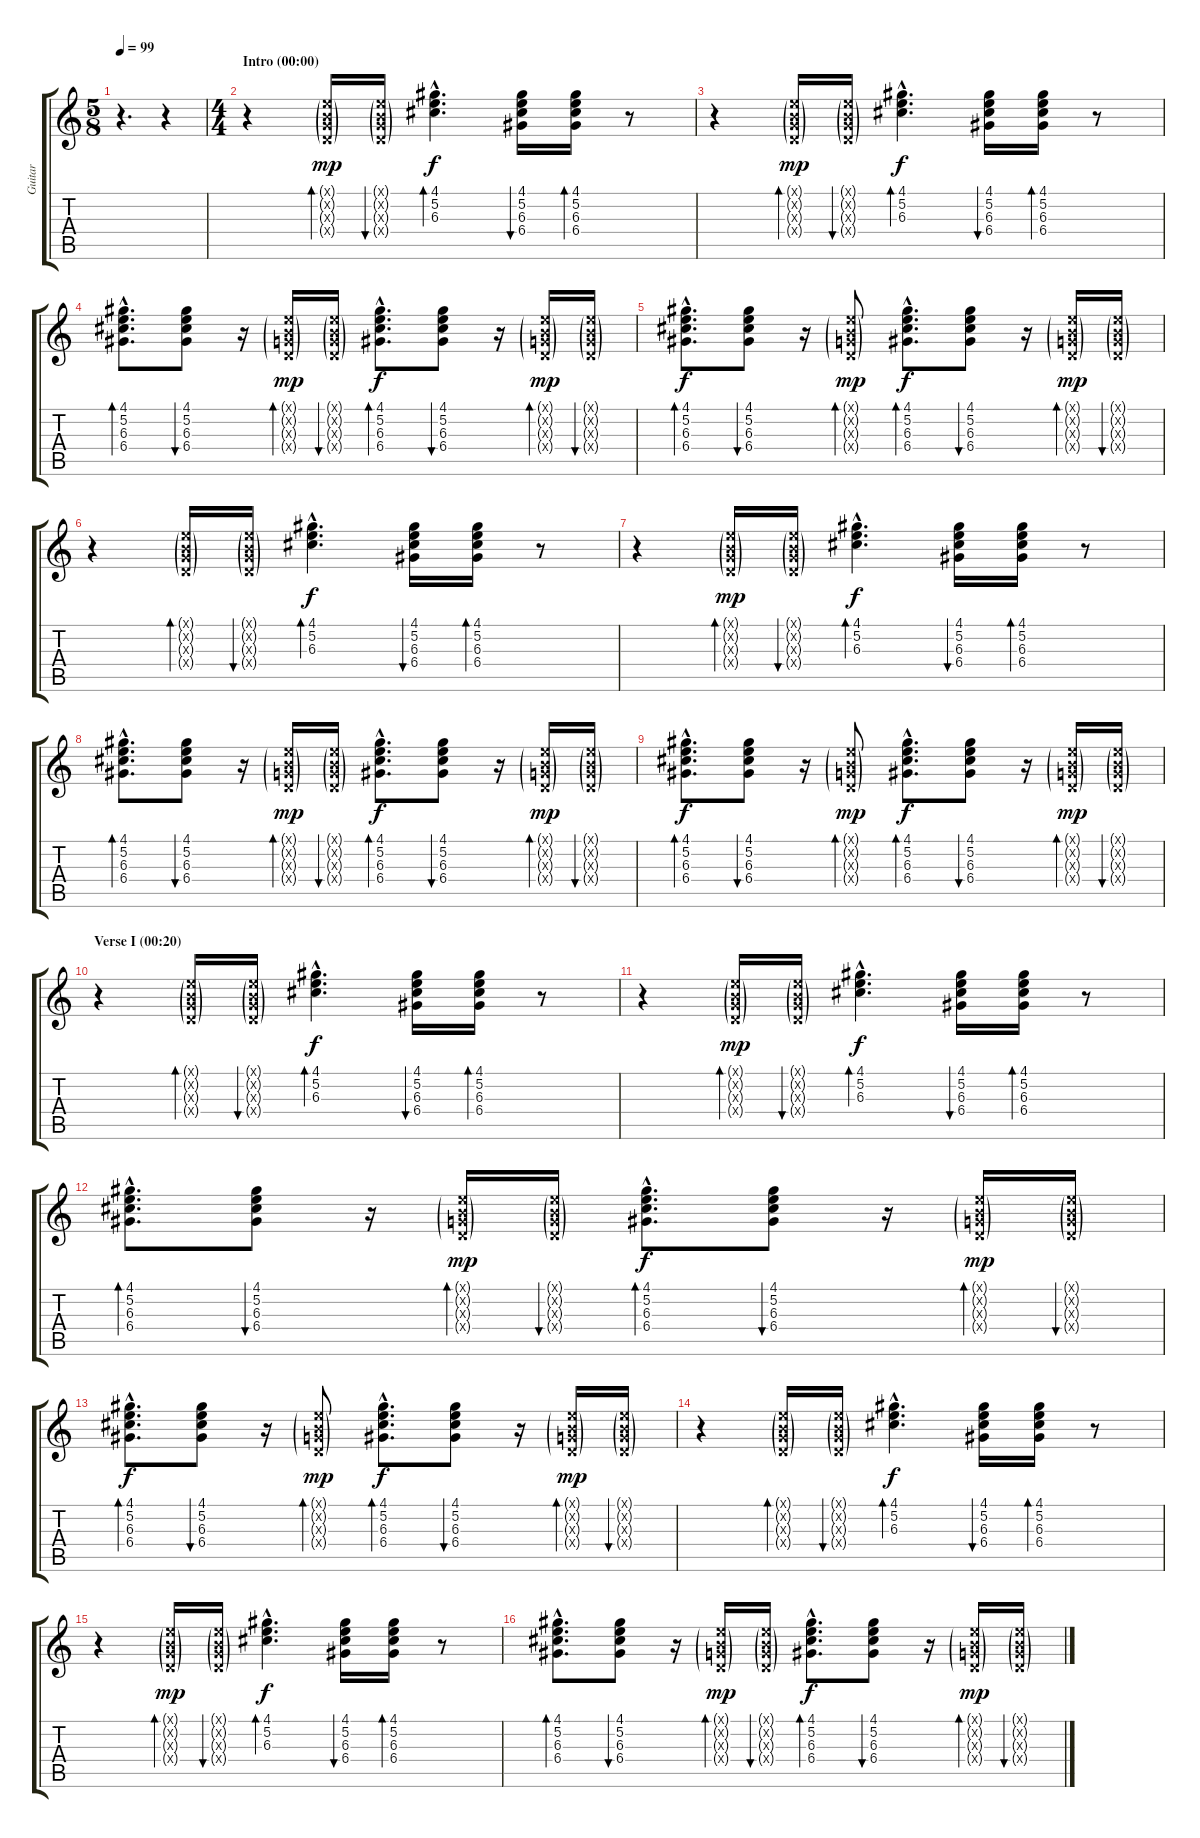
\track ("Guitar" "Guitar") {instrument acousticguitarsteel}
\staff {score tabs}
\tuning (E4 B3 G3 D3 A2 E2) {hide}
\ts (5 8)
\tempo 99
\clef g2
\ks c
r.4{d dy mp instrument acousticguitarsteel} r.4 |
\ts (4 4)
\section ("" "Intro (00:00)")
r.4 (0.1{g x} 0.2{g x} 0.3{g x} 0.4{g x}).16{bd 60} (0.1{g x} 0.2{g x} 0.3{g x} 0.4{g x}).16{bu 60} (4.1{hac} 5.2{hac} 6.3{hac}).4{d bd 60 dy f} (4.1 5.2 6.3 6.4).16{bu 60} (4.1 5.2 6.3 6.4).16{bd 60} r.8 |
r.4 (0.1{g x} 0.2{g x} 0.3{g x} 0.4{g x}).16{bd 60 dy mp} (0.1{g x} 0.2{g x} 0.3{g x} 0.4{g x}).16{bu 60} (4.1{hac} 5.2{hac} 6.3{hac}).4{d bd 60 dy f} (4.1 5.2 6.3 6.4).16{bu 60} (4.1 5.2 6.3 6.4).16{bd 60} r.8 |
(4.1{hac} 5.2{hac} 6.3{hac} 6.4{hac}).8{d bd 60} (4.1 5.2 6.3 6.4).8{bu 60} r.16 (0.1{g x} 0.2{g x} 0.3{g x} 0.4{g x}).16{bd 60 dy mp} (0.1{g x} 0.2{g x} 0.3{g x} 0.4{g x}).16{bu 60} (4.1{hac} 5.2{hac} 6.3{hac} 6.4{hac}).8{d bd 60 dy f} (4.1 5.2 6.3 6.4).8{bu 60} r.16 (0.1{g x} 0.2{g x} 0.3{g x} 0.4{g x}).16{bd 60 dy mp} (0.1{g x} 0.2{g x} 0.3{g x} 0.4{g x}).16{bu 60} |
(4.1{hac} 5.2{hac} 6.3{hac} 6.4{hac}).8{d bd 60 dy f} (4.1 5.2 6.3 6.4).8{bu 60} r.16 (0.1{g x} 0.2{g x} 0.3{g x} 0.4{g x}).8{bd 60 dy mp} (4.1{hac} 5.2{hac} 6.3{hac} 6.4{hac}).8{d bd 60 dy f} (4.1 5.2 6.3 6.4).8{bu 60} r.16 (0.1{g x} 0.2{g x} 0.3{g x} 0.4{g x}).16{bd 60 dy mp} (0.1{g x} 0.2{g x} 0.3{g x} 0.4{g x}).16{bu 60} |
r.4 (0.1{g x} 0.2{g x} 0.3{g x} 0.4{g x}).16{bd 60} (0.1{g x} 0.2{g x} 0.3{g x} 0.4{g x}).16{bu 60} (4.1{hac} 5.2{hac} 6.3{hac}).4{d bd 60 dy f} (4.1 5.2 6.3 6.4).16{bu 60} (4.1 5.2 6.3 6.4).16{bd 60} r.8 |
r.4 (0.1{g x} 0.2{g x} 0.3{g x} 0.4{g x}).16{bd 60 dy mp} (0.1{g x} 0.2{g x} 0.3{g x} 0.4{g x}).16{bu 60} (4.1{hac} 5.2{hac} 6.3{hac}).4{d bd 60 dy f} (4.1 5.2 6.3 6.4).16{bu 60} (4.1 5.2 6.3 6.4).16{bd 60} r.8 |
(4.1{hac} 5.2{hac} 6.3{hac} 6.4{hac}).8{d bd 60} (4.1 5.2 6.3 6.4).8{bu 60} r.16 (0.1{g x} 0.2{g x} 0.3{g x} 0.4{g x}).16{bd 60 dy mp} (0.1{g x} 0.2{g x} 0.3{g x} 0.4{g x}).16{bu 60} (4.1{hac} 5.2{hac} 6.3{hac} 6.4{hac}).8{d bd 60 dy f} (4.1 5.2 6.3 6.4).8{bu 60} r.16 (0.1{g x} 0.2{g x} 0.3{g x} 0.4{g x}).16{bd 60 dy mp} (0.1{g x} 0.2{g x} 0.3{g x} 0.4{g x}).16{bu 60} |
(4.1{hac} 5.2{hac} 6.3{hac} 6.4{hac}).8{d bd 60 dy f} (4.1 5.2 6.3 6.4).8{bu 60} r.16 (0.1{g x} 0.2{g x} 0.3{g x} 0.4{g x}).8{bd 60 dy mp} (4.1{hac} 5.2{hac} 6.3{hac} 6.4{hac}).8{d bd 60 dy f} (4.1 5.2 6.3 6.4).8{bu 60} r.16 (0.1{g x} 0.2{g x} 0.3{g x} 0.4{g x}).16{bd 60 dy mp} (0.1{g x} 0.2{g x} 0.3{g x} 0.4{g x}).16{bu 60} |
\section ("" "Verse I (00:20)")
r.4 (0.1{g x} 0.2{g x} 0.3{g x} 0.4{g x}).16{bd 60} (0.1{g x} 0.2{g x} 0.3{g x} 0.4{g x}).16{bu 60} (4.1{hac} 5.2{hac} 6.3{hac}).4{d bd 60 dy f} (4.1 5.2 6.3 6.4).16{bu 60} (4.1 5.2 6.3 6.4).16{bd 60} r.8 |
r.4 (0.1{g x} 0.2{g x} 0.3{g x} 0.4{g x}).16{bd 60 dy mp} (0.1{g x} 0.2{g x} 0.3{g x} 0.4{g x}).16{bu 60} (4.1{hac} 5.2{hac} 6.3{hac}).4{d bd 60 dy f} (4.1 5.2 6.3 6.4).16{bu 60} (4.1 5.2 6.3 6.4).16{bd 60} r.8 |
(4.1{hac} 5.2{hac} 6.3{hac} 6.4{hac}).8{d bd 60} (4.1 5.2 6.3 6.4).8{bu 60} r.16 (0.1{g x} 0.2{g x} 0.3{g x} 0.4{g x}).16{bd 60 dy mp} (0.1{g x} 0.2{g x} 0.3{g x} 0.4{g x}).16{bu 60} (4.1{hac} 5.2{hac} 6.3{hac} 6.4{hac}).8{d bd 60 dy f} (4.1 5.2 6.3 6.4).8{bu 60} r.16 (0.1{g x} 0.2{g x} 0.3{g x} 0.4{g x}).16{bd 60 dy mp} (0.1{g x} 0.2{g x} 0.3{g x} 0.4{g x}).16{bu 60} |
(4.1{hac} 5.2{hac} 6.3{hac} 6.4{hac}).8{d bd 60 dy f} (4.1 5.2 6.3 6.4).8{bu 60} r.16 (0.1{g x} 0.2{g x} 0.3{g x} 0.4{g x}).8{bd 60 dy mp} (4.1{hac} 5.2{hac} 6.3{hac} 6.4{hac}).8{d bd 60 dy f} (4.1 5.2 6.3 6.4).8{bu 60} r.16 (0.1{g x} 0.2{g x} 0.3{g x} 0.4{g x}).16{bd 60 dy mp} (0.1{g x} 0.2{g x} 0.3{g x} 0.4{g x}).16{bu 60} |
r.4 (0.1{g x} 0.2{g x} 0.3{g x} 0.4{g x}).16{bd 60} (0.1{g x} 0.2{g x} 0.3{g x} 0.4{g x}).16{bu 60} (4.1{hac} 5.2{hac} 6.3{hac}).4{d bd 60 dy f} (4.1 5.2 6.3 6.4).16{bu 60} (4.1 5.2 6.3 6.4).16{bd 60} r.8 |
r.4 (0.1{g x} 0.2{g x} 0.3{g x} 0.4{g x}).16{bd 60 dy mp} (0.1{g x} 0.2{g x} 0.3{g x} 0.4{g x}).16{bu 60} (4.1{hac} 5.2{hac} 6.3{hac}).4{d bd 60 dy f} (4.1 5.2 6.3 6.4).16{bu 60} (4.1 5.2 6.3 6.4).16{bd 60} r.8 |
(4.1{hac} 5.2{hac} 6.3{hac} 6.4{hac}).8{d bd 60} (4.1 5.2 6.3 6.4).8{bu 60} r.16 (0.1{g x} 0.2{g x} 0.3{g x} 0.4{g x}).16{bd 60 dy mp} (0.1{g x} 0.2{g x} 0.3{g x} 0.4{g x}).16{bu 60} (4.1{hac} 5.2{hac} 6.3{hac} 6.4{hac}).8{d bd 60 dy f} (4.1 5.2 6.3 6.4).8{bu 60} r.16 (0.1{g x} 0.2{g x} 0.3{g x} 0.4{g x}).16{bd 60 dy mp} (0.1{g x} 0.2{g x} 0.3{g x} 0.4{g x}).16{bu 60}
